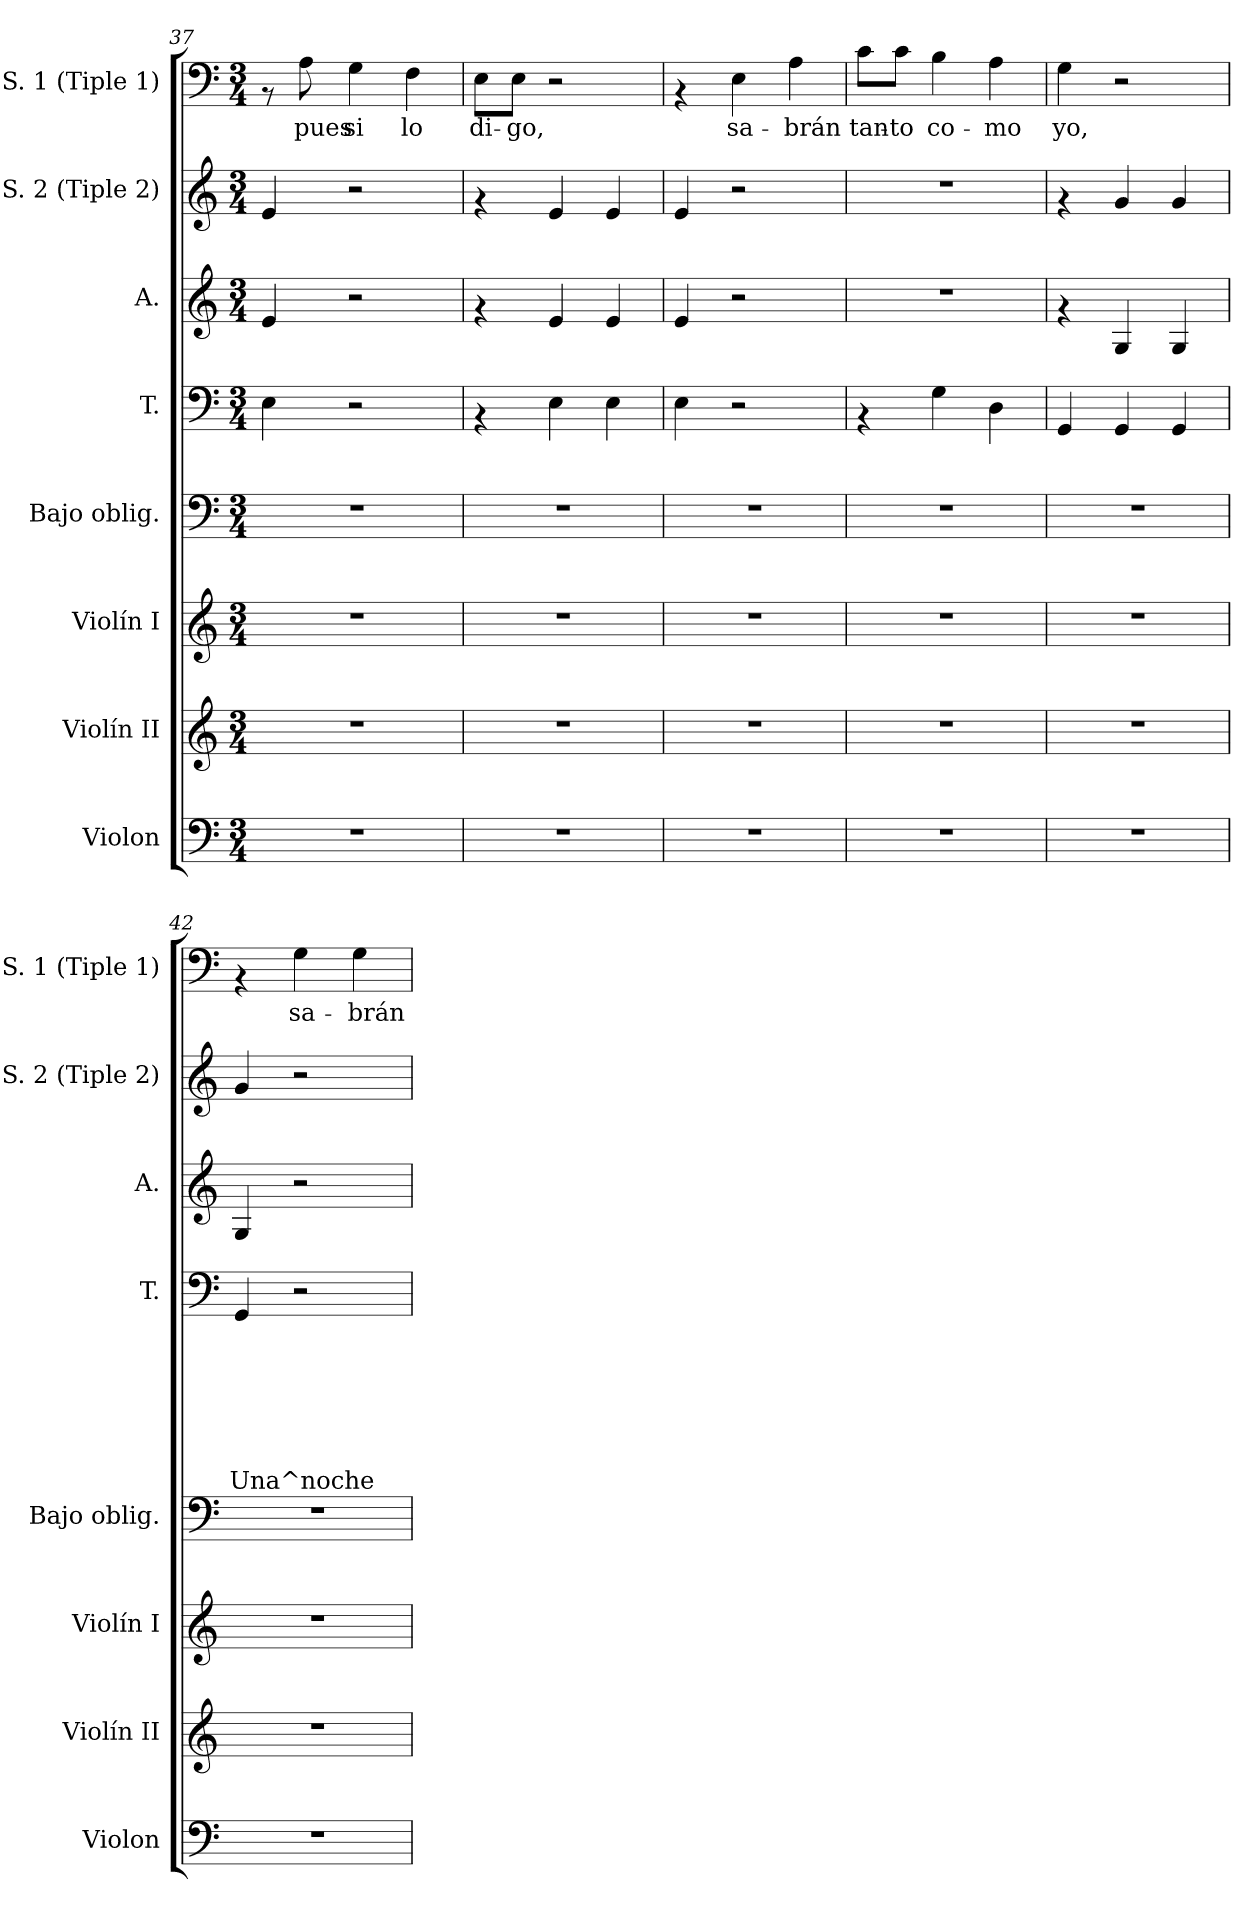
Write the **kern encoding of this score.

**kern	**kern	**kern	**kern	**kern	**text	**text	**text	**text	**text	**text	**text	**kern	**kern	**kern	**text
*part8	*part7	*part6	*part5	*part4	*part4	*part4	*part4	*part4	*part4	*part4	*part4	*part3	*part2	*part1	*part1
*staff8	*staff7	*staff6	*staff5	*staff4	*staff4	*staff4	*staff4	*staff4	*staff4	*staff4	*staff4	*staff3	*staff2	*staff1	*staff1
*I"Violon	*I"Violín II	*I"Violín I	*I"Bajo oblig.	*I"T.	*	*	*	*	*	*	*	*I"A.	*I"S. 2 (Tiple 2)	*I"S. 1 (Tiple 1)	*
*I'Violon	*I'Violín II	*I'Violín I	*I'Bajo oblig.	*I'T.	*	*	*	*	*	*	*	*I'A.	*I'S. 2 (Tiple 2)	*I'S. 1 (Tiple 1)	*
*clefF4	*clefG2	*clefG2	*clefF4	*clefF4	*	*	*	*	*	*	*	*clefG2	*clefG2	*clefF4	*
*k[]	*k[]	*k[]	*k[]	*k[]	*	*	*	*	*	*	*	*k[]	*k[]	*k[]	*
*C:	*C:	*C:	*C:	*C:	*	*	*	*	*	*	*	*C:	*C:	*C:	*
*M3/4	*M3/4	*M3/4	*M3/4	*M3/4	*	*	*	*	*	*	*	*M3/4	*M3/4	*M3/4	*
=37	=37	=37	=37	=37	=37	=37	=37	=37	=37	=37	=37	=37	=37	=37	=37
2.r	2.r	2.r	2.r	4E\	.	.	.	.	.	.	.	4e/	4e/	8rAA	.
!	!	!	!	!	!	!	!	!	!	!	!	!	!	!	!LO:LY:b
.	.	.	.	.	.	.	.	.	.	.	.	.	.	8A\	pues
!	!	!	!	!	!	!	!	!	!	!	!	!	!	!	!LO:LY:b
.	.	.	.	2r	.	.	.	.	.	.	.	2r	2r	4G\	si
!	!	!	!	!	!	!	!	!	!	!	!	!	!	!	!LO:LY:b
.	.	.	.	.	.	.	.	.	.	.	.	.	.	4F\	lo
=38	=38	=38	=38	=38	=38	=38	=38	=38	=38	=38	=38	=38	=38	=38	=38
!	!	!	!	!	!	!	!	!	!	!	!	!	!	!	!LO:LY:b
2.r	2.r	2.r	2.r	4rAA	.	.	.	.	.	.	.	4rf	4rf	8E\L	di-
!	!	!	!	!	!	!	!	!	!	!	!	!	!	!	!LO:LY:b
.	.	.	.	.	.	.	.	.	.	.	.	.	.	8E\J	-go,
.	.	.	.	4E\	.	.	.	.	.	.	.	4e/	4e/	2r	.
.	.	.	.	4E\	.	.	.	.	.	.	.	4e/	4e/	.	.
=39	=39	=39	=39	=39	=39	=39	=39	=39	=39	=39	=39	=39	=39	=39	=39
2.r	2.r	2.r	2.r	4E\	.	.	.	.	.	.	.	4e/	4e/	4rAA	.
!	!	!	!	!	!	!	!	!	!	!	!	!	!	!	!LO:LY:b
.	.	.	.	2r	.	.	.	.	.	.	.	2r	2r	4E\	sa-
!	!	!	!	!	!	!	!	!	!	!	!	!	!	!	!LO:LY:b
.	.	.	.	.	.	.	.	.	.	.	.	.	.	4A\	-brán
=40	=40	=40	=40	=40	=40	=40	=40	=40	=40	=40	=40	=40	=40	=40	=40
!	!	!	!	!	!	!	!	!	!	!	!	!	!	!	!LO:LY:b
2.r	2.r	2.r	2.r	4rAA	.	.	.	.	.	.	.	2.r	2.r	8c\L	tan-
!	!	!	!	!	!	!	!	!	!	!	!	!	!	!	!LO:LY:b
.	.	.	.	.	.	.	.	.	.	.	.	.	.	8c\J	-to
!	!	!	!	!	!	!	!	!	!	!	!	!	!	!	!LO:LY:b
.	.	.	.	4G\	.	.	.	.	.	.	.	.	.	4B\	co-
!	!	!	!	!	!	!	!	!	!	!	!	!	!	!	!LO:LY:b
.	.	.	.	4D\	.	.	.	.	.	.	.	.	.	4A\	-mo
!!LO:LB:g=z
=41	=41	=41	=41	=41	=41	=41	=41	=41	=41	=41	=41	=41	=41	=41	=41
!	!	!	!	!	!	!	!	!	!	!	!	!	!	!	!LO:LY:b
2.r	2.r	2.r	2.r	4GG/	.	.	.	.	.	.	.	4rf	4rf	4G\	yo,
.	.	.	.	4GG/	.	.	.	.	.	.	.	4G/	4g/	2r	.
.	.	.	.	4GG/	.	.	.	.	.	.	.	4G/	4g/	.	.
=42	=42	=42	=42	=42	=42	=42	=42	=42	=42	=42	=42	=42	=42	=42	=42
!	!	!	!	!	!	!	!	!	!	!	!LO:LY:b	!	!	!	!
2.r	2.r	2.r	2.r	4GG/	.	.	.	.	.	.	Una^noche	4G/	4g/	4rAA	.
!	!	!	!	!	!	!	!	!	!	!	!	!	!	!	!LO:LY:b
.	.	.	.	2r	.	.	.	.	.	.	.	2r	2r	4G\	sa-
!	!	!	!	!	!	!	!	!	!	!	!	!	!	!	!LO:LY:b
.	.	.	.	.	.	.	.	.	.	.	.	.	.	4G\	-brán
=	=	=	=	=	=	=	=	=	=	=	=	=	=	=	=
*-	*-	*-	*-	*-	*-	*-	*-	*-	*-	*-	*-	*-	*-	*-	*-
